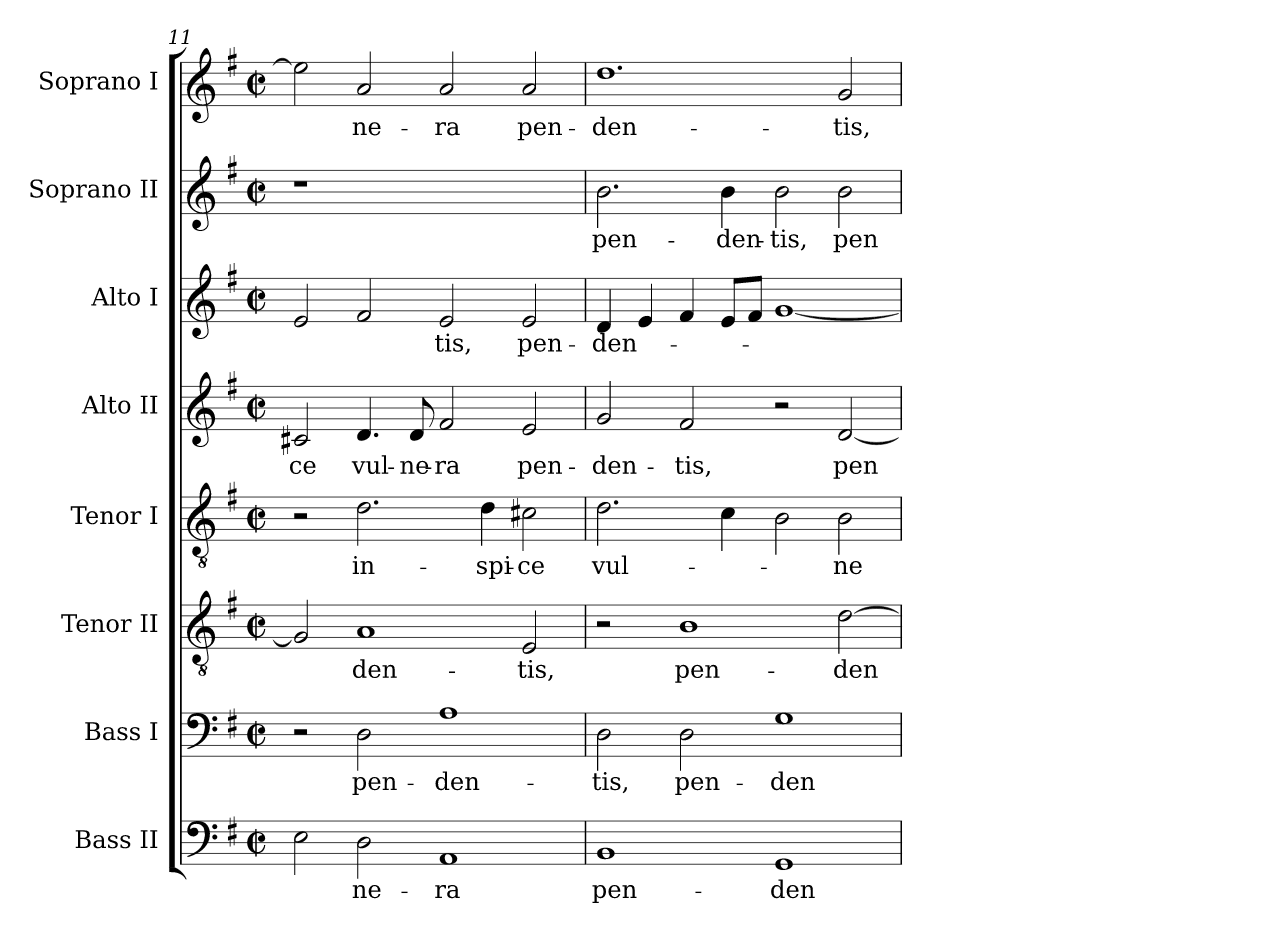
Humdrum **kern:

**kern	**text	**kern	**text	**kern	**text	**kern	**text	**kern	**text	**kern	**text	**kern	**text	**kern	**text
*part8	*part8	*part7	*part7	*part6	*part6	*part5	*part5	*part4	*part4	*part3	*part3	*part2	*part2	*part1	*part1
*staff8	*staff8	*staff7	*staff7	*staff6	*staff6	*staff5	*staff5	*staff4	*staff4	*staff3	*staff3	*staff2	*staff2	*staff1	*staff1
*I"Bass II	*	*I"Bass I	*	*I"Tenor II	*	*I"Tenor I	*	*I"Alto II	*	*I"Alto I	*	*I"Soprano II	*	*I"Soprano I	*
*I'BII	*	*I'BI	*	*I'TII	*	*I'TI	*	*I'AII	*	*I'AI	*	*	*	*	*
*clefF4	*	*clefF4	*	*clefGv2	*	*clefGv2	*	*clefG2	*	*clefG2	*	*clefG2	*	*clefG2	*
*k[f#]	*	*k[f#]	*	*k[f#]	*	*k[f#]	*	*k[f#]	*	*k[f#]	*	*k[f#]	*	*k[f#]	*
*G:	*	*G:	*	*G:	*	*G:	*	*G:	*	*G:	*	*G:	*	*G:	*
*M2/2	*	*M2/2	*	*M2/2	*	*M2/2	*	*M2/2	*	*M2/2	*	*M2/2	*	*M2/2	*
*met(c|)	*	*met(c|)	*	*met(c|)	*	*met(c|)	*	*met(c|)	*	*met(c|)	*	*met(c|)	*	*met(c|)	*
=11	=11	=11	=11	=11	=11	=11	=11	=11	=11	=11	=11	=11	=11	=11	=11
!	!	!	!	!	!	!	!	!	!LO:LY:b:color=#000000	!	!	!LO:N:vis=1	!	!	!
2Ei\	.	2r	.	2Gi/]	.	2r	.	2c#Xi/	-ce	2ei/	.	1r	.	2eei\]	.
!	!LO:LY:b:color=#000000	!	!	!	!	!	!	!	!	!	!	!	!	!	!
!	!	!	!LO:LY:b:color=#000000	!	!	!	!	!	!	!	!	!	!	!	!
!	!	!	!	!	!LO:LY:b:color=#000000	!	!	!	!	!	!	!	!	!	!
!	!	!	!	!	!	!	!LO:LY:b:color=#000000	!	!	!	!	!	!	!	!
!	!	!	!	!	!	!	!	!	!LO:LY:b:color=#000000	!	!	!	!	!	!
!	!	!	!	!	!	!	!	!	!	!	!	!	!	!	!LO:LY:b:color=#000000
2Di\	-ne-	2Di\	pen-	1Ai	-den-	2.di\	in-	4.di/	vul-	2f#i/	.	.	.	2ai/	-ne-
!	!	!	!	!	!	!	!	!	!LO:LY:b:color=#000000	!	!	!	!	!	!
.	.	.	.	.	.	.	.	8di/	-ne-	.	.	.	.	.	.
!	!LO:LY:b:color=#000000	!	!	!	!	!	!	!	!	!	!	!	!	!	!
!	!	!	!LO:LY:b:color=#000000	!	!	!	!	!	!	!	!	!	!	!	!
!	!	!	!	!	!	!	!	!	!LO:LY:b:color=#000000	!	!	!	!	!	!
!	!	!	!	!	!	!	!	!	!	!	!LO:LY:b:color=#000000	!	!	!	!
!	!	!	!	!	!	!	!	!	!	!	!	!	!	!	!LO:LY:b:color=#000000
1AAi	-ra	1Ai	-den-	.	.	.	.	2f#i/	-ra	2ei/	-tis,	1ryy	.	2ai/	-ra
!	!	!	!	!	!	!	!LO:LY:b:color=#000000	!	!	!	!	!	!	!	!
.	.	.	.	.	.	4di\	-spi-	.	.	.	.	.	.	.	.
!	!	!	!	!	!LO:LY:b:color=#000000	!	!	!	!	!	!	!	!	!	!
!	!	!	!	!	!	!	!LO:LY:b:color=#000000	!	!	!	!	!	!	!	!
!	!	!	!	!	!	!	!	!	!LO:LY:b:color=#000000	!	!	!	!	!	!
!	!	!	!	!	!	!	!	!	!	!	!LO:LY:b:color=#000000	!	!	!	!
!	!	!	!	!	!	!	!	!	!	!	!	!	!	!	!LO:LY:b:color=#000000
.	.	.	.	2Ei/	-tis,	2c#Xi\	-ce	2ei/	pen-	2ei/	pen-	.	.	2ai/	pen-
=12	=12	=12	=12	=12	=12	=12	=12	=12	=12	=12	=12	=12	=12	=12	=12
!	!LO:LY:b:color=#000000	!	!	!	!	!	!	!	!	!	!	!	!	!	!
!	!	!	!LO:LY:b:color=#000000	!	!	!	!	!	!	!	!	!	!	!	!
!	!	!	!	!	!	!	!LO:LY:b:color=#000000	!	!	!	!	!	!	!	!
!	!	!	!	!	!	!	!	!	!LO:LY:b:color=#000000	!	!	!	!	!	!
!	!	!	!	!	!	!	!	!	!	!	!LO:LY:b:color=#000000	!	!	!	!
!	!	!	!	!	!	!	!	!	!	!	!	!	!LO:LY:b:color=#000000	!	!
!	!	!	!	!	!	!	!	!	!	!	!	!	!	!	!LO:LY:b:color=#000000
1BBi	pen-	2Di\	-tis,	2r	.	2.di\	vul-	2gi/	-den-	4di/	-den-	2.bi\	pen-	1.ddi	-den-
.	.	.	.	.	.	.	.	.	.	4ei/	.	.	.	.	.
!	!	!	!LO:LY:b:color=#000000	!	!	!	!	!	!	!	!	!	!	!	!
!	!	!	!	!	!LO:LY:b:color=#000000	!	!	!	!	!	!	!	!	!	!
!	!	!	!	!	!	!	!	!	!LO:LY:b:color=#000000	!	!	!	!	!	!
.	.	2Di\	pen-	1Bi	pen-	.	.	2f#i/	-tis,	4f#i/	.	.	.	.	.
!	!	!	!	!	!	!	!	!	!	!	!	!	!LO:LY:b:color=#000000	!	!
.	.	.	.	.	.	4ci\	.	.	.	8ei/L	.	4bi\	-den-	.	.
.	.	.	.	.	.	.	.	.	.	8f#i/J	.	.	.	.	.
!	!LO:LY:b:color=#000000	!	!	!	!	!	!	!	!	!	!	!	!	!	!
!	!	!	!LO:LY:b:color=#000000	!	!	!	!	!	!	!	!	!	!	!	!
!	!	!	!	!	!	!	!	!	!	!	!	!	!LO:LY:b:color=#000000	!	!
1GGi	-den-	1Gi	-den-	.	.	2Bi\	.	2r	.	[<1gi	.	2bi\	-tis,	.	.
!	!	!	!	!	!LO:LY:b:color=#000000	!	!	!	!	!	!	!	!	!	!
!	!	!	!	!	!	!	!LO:LY:b:color=#000000	!	!	!	!	!	!	!	!
!	!	!	!	!	!	!	!	!	!LO:LY:b:color=#000000	!	!	!	!	!	!
!	!	!	!	!	!	!	!	!	!	!	!	!	!LO:LY:b:color=#000000	!	!
!	!	!	!	!	!	!	!	!	!	!	!	!	!	!	!LO:LY:b:color=#000000
.	.	.	.	[>2di\	-den-	2Bi\	-ne-	[<2di/	pen-	.	.	2bi\	pen-	2gi/	-tis,
=	=	=	=	=	=	=	=	=	=	=	=	=	=	=	=
*-	*-	*-	*-	*-	*-	*-	*-	*-	*-	*-	*-	*-	*-	*-	*-
